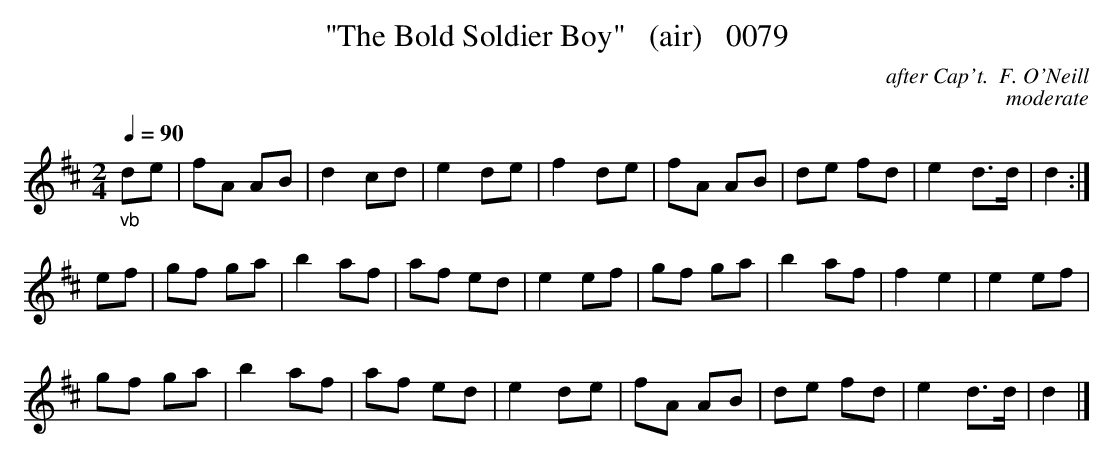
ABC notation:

X:1
T:"The Bold Soldier Boy"   (air)   0079
C:after Cap't.  F. O'Neill
C:moderate
Q:1/4=90
M:2/4
L:1/16
K:D
"_vb"d2e2|f2A2 A2B2|d4c2d2|e4d2e2|f4d2e2|f2A2 A2B2|d2e2 f2d2|e4d3d|d4:|
e2f2|g2f2 g2a2|b4a2f2|a2f2 e2d2|e4e2f2|g2f2 g2a2|b4a2f2|f4e4|e4e2f2|
g2f2 g2a2|b4a2f2|a2f2 e2d2|e4d2e2|f2A2 A2B2|d2e2 f2d2|e4d3d|d4|]
